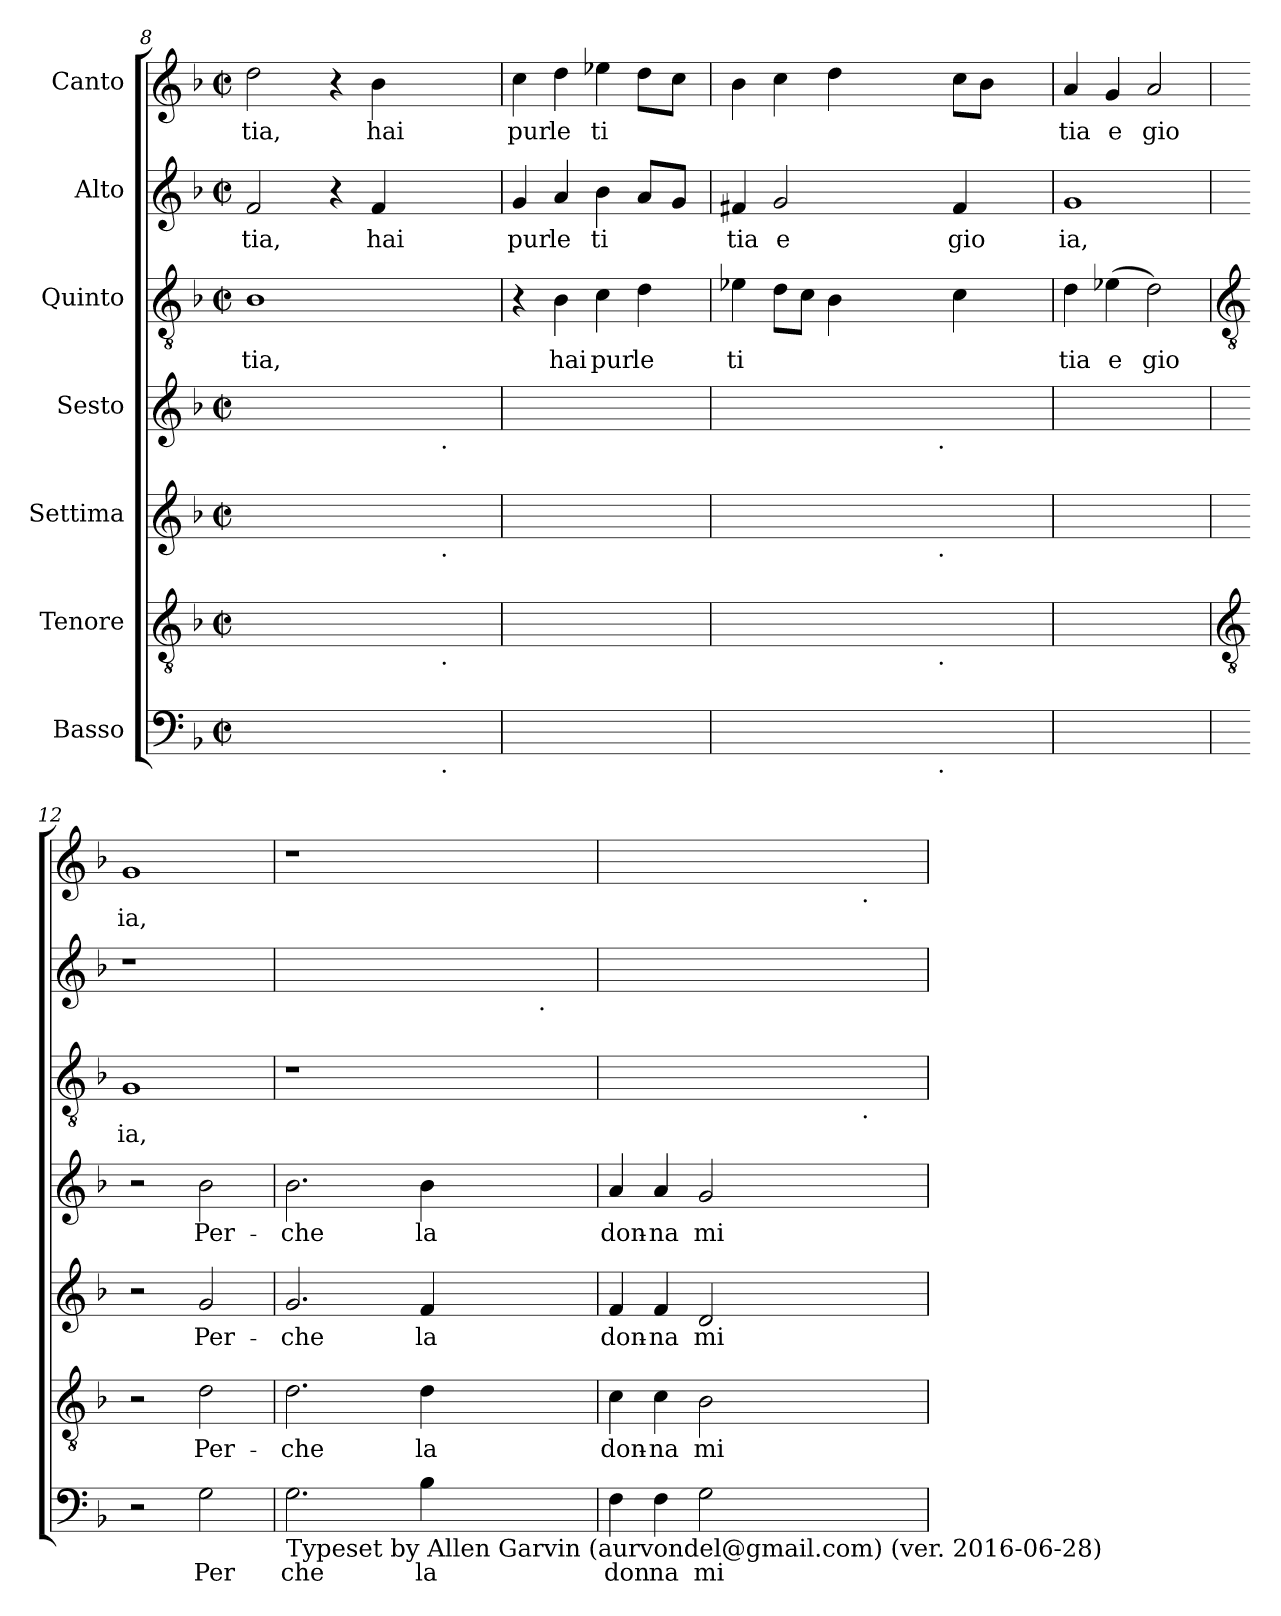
**kern	**text	**kern	**text	**kern	**text	**kern	**text	**kern	**text	**kern	**text	**kern	**text
*part7	*part7	*part6	*part6	*part5	*part5	*part4	*part4	*part3	*part3	*part2	*part2	*part1	*part1
*staff7	*staff7	*staff6	*staff6	*staff5	*staff5	*staff4	*staff4	*staff3	*staff3	*staff2	*staff2	*staff1	*staff1
*I"Basso	*	*I"Tenore	*	*I"Settima	*	*I"Sesto	*	*I"Quinto	*	*I"Alto	*	*I"Canto	*
!!LO:LB:g=z
*clefF4	*	*clefGv2	*	*clefG2	*	*clefG2	*	*clefGv2	*	*clefG2	*	*clefG2	*
*k[b-]	*	*k[b-]	*	*k[b-]	*	*k[b-]	*	*k[b-]	*	*k[b-]	*	*k[b-]	*
*F:	*	*F:	*	*F:	*	*F:	*	*F:	*	*F:	*	*F:	*
*M2/2	*	*M2/2	*	*M2/2	*	*M2/2	*	*M2/2	*	*M2/2	*	*M2/2	*
*met(c|)	*	*met(c|)	*	*met(c|)	*	*met(c|)	*	*met(c|)	*	*met(c|)	*	*met(c|)	*
=8	=8	=8	=8	=8	=8	=8	=8	=8	=8	=8	=8	=8	=8
!	!	!	!	!	!	!	!	!	!LO:LY:b	!	!LO:LY:b	!	!LO:LY:b
4ryy	.	4ryy	.	4ryy	.	4ryy	.	1B-	-tia,	2f/	-tia,	2dd\	tia,
4ryy	.	4ryy	.	4ryy	.	4ryy	.	.	.	.	.	.	.
4ryy	.	4ryy	.	4ryy	.	4ryy	.	.	.	4r	.	4r	.
!	!	!	!	!	!	!	!	!	!	!	!LO:LY:b	!	!LO:LY:b
32ryy	.	32ryy	.	32ryy	.	32ryy	.	.	.	4f/	hai	4b-\	hai
32ryy	.	32ryy	.	32ryy	.	32ryy	.	.	.	.	.	.	.
32ryy	.	32ryy	.	32ryy	.	32ryy	.	.	.	.	.	.	.
32ryy	.	32ryy	.	32ryy	.	32ryy	.	.	.	.	.	.	.
32ryy	.	32ryy	.	32ryy	.	32ryy	.	.	.	.	.	.	.
32ryy	.	32ryy	.	32ryy	.	32ryy	.	.	.	.	.	.	.
!	!	!	!	!	!	!LO:TX:b:t=.	!	!	!	!	!	!	!
!	!	!	!	!LO:TX:b:t=.	!	!	!	!	!	!	!	!	!
!	!	!LO:TX:b:t=.	!	!	!	!	!	!	!	!	!	!	!
!LO:TX:b:t=.	!	!	!	!	!	!	!	!	!	!	!	!	!
32ryy	.	32ryy	.	32ryy	.	32ryy	.	.	.	.	.	.	.
4ryy	.	4ryy	.	4ryy	.	4ryy	.	.	.	.	.	.	.
.	.	.	.	.	.	.	.	8..ryy	.	8..ryy	.	8..ryy	.
=9	=9	=9	=9	=9	=9	=9	=9	=9	=9	=9	=9	=9	=9
!	!	!	!	!	!	!	!	!	!	!	!LO:LY:b	!	!LO:LY:b
4ryy	.	4ryy	.	4ryy	.	4ryy	.	4r	.	4g/	pur	4cc\	pur
!	!	!	!	!	!	!	!	!	!LO:LY:b	!	!LO:LY:b	!	!LO:LY:b
4ryy	.	4ryy	.	4ryy	.	4ryy	.	4B-\	hai	4a/	le	4dd\	le
!	!	!	!	!	!	!	!	!	!LO:LY:b	!	!LO:LY:b	!	!LO:LY:b
4ryy	.	4ryy	.	4ryy	.	4ryy	.	4c\	pur	4b-\	ti	4ee-X\	ti
!	!	!	!	!	!	!	!	!	!LO:LY:b	!	!	!	!
32ryy	.	32ryy	.	32ryy	.	32ryy	.	4d\	le	8a/L	.	8dd\L	.
4ryy	.	4ryy	.	4ryy	.	4ryy	.	.	.	.	.	.	.
.	.	.	.	.	.	.	.	.	.	8g/J	.	8cc\J	.
.	.	.	.	.	.	.	.	32ryy	.	32ryy	.	32ryy	.
=10	=10	=10	=10	=10	=10	=10	=10	=10	=10	=10	=10	=10	=10
!	!	!	!	!	!	!	!	!	!LO:LY:b	!	!LO:LY:b	!	!
4ryy	.	4ryy	.	4ryy	.	4ryy	.	4e-X\	ti	4f#X/	tia	4b-\	.
!	!	!	!	!	!	!	!	!	!	!	!LO:LY:b	!	!
4ryy	.	4ryy	.	4ryy	.	4ryy	.	8d\L	.	2g/	e	4cc\	.
.	.	.	.	.	.	.	.	8c\J	.	.	.	.	.
64ryy	.	64ryy	.	64ryy	.	64ryy	.	4B-\	.	.	.	4dd\	.
64ryy	.	64ryy	.	64ryy	.	64ryy	.	.	.	.	.	.	.
64ryy	.	64ryy	.	64ryy	.	64ryy	.	.	.	.	.	.	.
64ryy	.	64ryy	.	64ryy	.	64ryy	.	.	.	.	.	.	.
64ryy	.	64ryy	.	64ryy	.	64ryy	.	.	.	.	.	.	.
64ryy	.	64ryy	.	64ryy	.	64ryy	.	.	.	.	.	.	.
64ryy	.	64ryy	.	64ryy	.	64ryy	.	.	.	.	.	.	.
64ryy	.	64ryy	.	64ryy	.	64ryy	.	.	.	.	.	.	.
64ryy	.	64ryy	.	64ryy	.	64ryy	.	.	.	.	.	.	.
64ryy	.	64ryy	.	64ryy	.	64ryy	.	.	.	.	.	.	.
64ryy	.	64ryy	.	64ryy	.	64ryy	.	.	.	.	.	.	.
64ryy	.	64ryy	.	64ryy	.	64ryy	.	.	.	.	.	.	.
64ryy	.	64ryy	.	64ryy	.	64ryy	.	.	.	.	.	.	.
64ryy	.	64ryy	.	64ryy	.	64ryy	.	.	.	.	.	.	.
!	!	!	!	!	!	!LO:TX:b:t=.	!	!	!	!	!	!	!
!	!	!	!	!LO:TX:b:t=.	!	!	!	!	!	!	!	!	!
!	!	!LO:TX:b:t=.	!	!	!	!	!	!	!	!	!	!	!
!LO:TX:b:t=.	!	!	!	!	!	!	!	!	!	!	!	!	!
64ryy	.	64ryy	.	64ryy	.	64ryy	.	.	.	.	.	.	.
4ryy	.	4ryy	.	4ryy	.	4ryy	.	.	.	.	.	.	.
!	!	!	!	!	!	!	!	!	!	!	!LO:LY:b	!	!
.	.	.	.	.	.	.	.	4c\	.	4f#/	gio	8cc\L	.
.	.	.	.	.	.	.	.	.	.	.	.	8b-\J	.
4ryy	.	4ryy	.	4ryy	.	4ryy	.	.	.	.	.	.	.
.	.	.	.	.	.	.	.	8...ryy	.	8...ryy	.	8...ryy	.
!!LO:LB:g=z
=11	=11	=11	=11	=11	=11	=11	=11	=11	=11	=11	=11	=11	=11
!	!	!	!	!	!	!	!	!	!LO:LY:b	!	!LO:LY:b	!	!LO:LY:b
4ryy	.	4ryy	.	4ryy	.	4ryy	.	4d\	tia	1g	ia,	4a/	tia
!	!	!	!	!	!	!	!	!	!LO:LY:b	!	!	!	!LO:LY:b
4ryy	.	4ryy	.	4ryy	.	4ryy	.	(>4e-X\	e	.	.	4g/	e
!	!	!	!	!	!	!	!	!	!LO:LY:b	!	!	!	!LO:LY:b
2ryy	.	2ryy	.	2ryy	.	2ryy	.	2d\)	gio	.	.	2a/	gio
!!LO:LB:g=z
=12	=12	=12	=12	=12	=12	=12	=12	=12	=12	=12	=12	=12	=12
*	*	*clefGv2	*	*	*	*	*	*clefGv2	*	*	*	*	*
!	!	!	!	!	!	!	!	!	!LO:LY:b	!	!	!	!LO:LY:b
64ryy	.	64ryy	.	64ryy	.	64ryy	.	1G	ia,	1r	.	1g	ia,
2r	.	2r	.	2r	.	2r	.	.	.	.	.	.	.
!	!LO:LY:b	!	!LO:LY:b	!	!LO:LY:b	!	!LO:LY:b	!	!	!	!	!	!
2G\	Per	2d\	Per-	2g/	Per-	2b-\	Per-	.	.	.	.	.	.
.	.	.	.	.	.	.	.	64ryy	.	64ryy	.	64ryy	.
=12A	=12A	=12A	=12A	=12A	=12A	=12A	=12A	=12A	=12A	=12A	=12A	=12A	=12A
!LO:TX:b:t=Typeset by Allen Garvin (aurvondel@gmail.com) (ver. 2016-06-28)	!	!	!	!	!	!	!	!	!	!	!	!	!
!	!LO:LY:b	!	!LO:LY:b	!	!LO:LY:b	!	!LO:LY:b	!	!	!	!	!	!
2.G\	che	2.d\	-che	2.g/	-che	2.b-\	-che	1r	.	4ryy	.	1r	.
.	.	.	.	.	.	.	.	.	.	4ryy	.	.	.
.	.	.	.	.	.	.	.	.	.	4ryy	.	.	.
!	!LO:LY:b	!	!LO:LY:b	!	!LO:LY:b	!	!LO:LY:b	!	!	!	!	!	!
4B-\	la	4d\	la	4f/	la	4b-\	la	.	.	64ryy	.	.	.
.	.	.	.	.	.	.	.	.	.	64ryy	.	.	.
.	.	.	.	.	.	.	.	.	.	64ryy	.	.	.
.	.	.	.	.	.	.	.	.	.	64ryy	.	.	.
.	.	.	.	.	.	.	.	.	.	64ryy	.	.	.
.	.	.	.	.	.	.	.	.	.	64ryy	.	.	.
.	.	.	.	.	.	.	.	.	.	64ryy	.	.	.
.	.	.	.	.	.	.	.	.	.	64ryy	.	.	.
.	.	.	.	.	.	.	.	.	.	64ryy	.	.	.
.	.	.	.	.	.	.	.	.	.	64ryy	.	.	.
.	.	.	.	.	.	.	.	.	.	64ryy	.	.	.
.	.	.	.	.	.	.	.	.	.	64ryy	.	.	.
.	.	.	.	.	.	.	.	.	.	64ryy	.	.	.
.	.	.	.	.	.	.	.	.	.	64ryy	.	.	.
!	!	!	!	!	!	!	!	!	!	!LO:TX:b:t=.	!	!	!
.	.	.	.	.	.	.	.	.	.	64ryy	.	.	.
.	.	.	.	.	.	.	.	.	.	4ryy	.	.	.
8...ryy	.	8...ryy	.	8...ryy	.	8...ryy	.	8...ryy	.	.	.	8...ryy	.
=13A	=13A	=13A	=13A	=13A	=13A	=13A	=13A	=13A	=13A	=13A	=13A	=13A	=13A
!	!LO:LY:b	!	!LO:LY:b	!	!LO:LY:b	!	!LO:LY:b	!	!	!	!	!	!
4F\	don	4c\	don-	4f/	don-	4a/	don-	4ryy	.	4ryy	.	4ryy	.
!	!LO:LY:b	!	!LO:LY:b	!	!LO:LY:b	!	!LO:LY:b	!	!	!	!	!	!
4F\	na	4c\	-na	4f/	-na	4a/	-na	4ryy	.	4ryy	.	4ryy	.
!	!LO:LY:b	!	!LO:LY:b	!	!LO:LY:b	!	!LO:LY:b	!	!	!	!	!	!
2G\	mi	2B-\	mi-	2d/	mi-	2g/	mi-	4ryy	.	4ryy	.	4ryy	.
.	.	.	.	.	.	.	.	64ryy	.	64ryy	.	64ryy	.
.	.	.	.	.	.	.	.	64ryy	.	4ryy	.	64ryy	.
.	.	.	.	.	.	.	.	64ryy	.	.	.	64ryy	.
.	.	.	.	.	.	.	.	64ryy	.	.	.	64ryy	.
.	.	.	.	.	.	.	.	64ryy	.	.	.	64ryy	.
.	.	.	.	.	.	.	.	64ryy	.	.	.	64ryy	.
.	.	.	.	.	.	.	.	64ryy	.	.	.	64ryy	.
.	.	.	.	.	.	.	.	64ryy	.	.	.	64ryy	.
.	.	.	.	.	.	.	.	64ryy	.	.	.	64ryy	.
.	.	.	.	.	.	.	.	64ryy	.	.	.	64ryy	.
.	.	.	.	.	.	.	.	64ryy	.	.	.	64ryy	.
.	.	.	.	.	.	.	.	64ryy	.	.	.	64ryy	.
.	.	.	.	.	.	.	.	64ryy	.	.	.	64ryy	.
.	.	.	.	.	.	.	.	64ryy	.	.	.	64ryy	.
!	!	!	!	!	!	!	!	!	!	!	!	!LO:TX:b:t=.	!
!	!	!	!	!	!	!	!	!LO:TX:b:t=.	!	!	!	!	!
.	.	.	.	.	.	.	.	64ryy	.	.	.	64ryy	.
.	.	.	.	.	.	.	.	4ryy	.	.	.	4ryy	.
8...ryy	.	8...ryy	.	8...ryy	.	8...ryy	.	.	.	.	.	.	.
.	.	.	.	.	.	.	.	.	.	8..ryy	.	.	.
=	=	=	=	=	=	=	=	=	=	=	=	=	=
*-	*-	*-	*-	*-	*-	*-	*-	*-	*-	*-	*-	*-	*-
